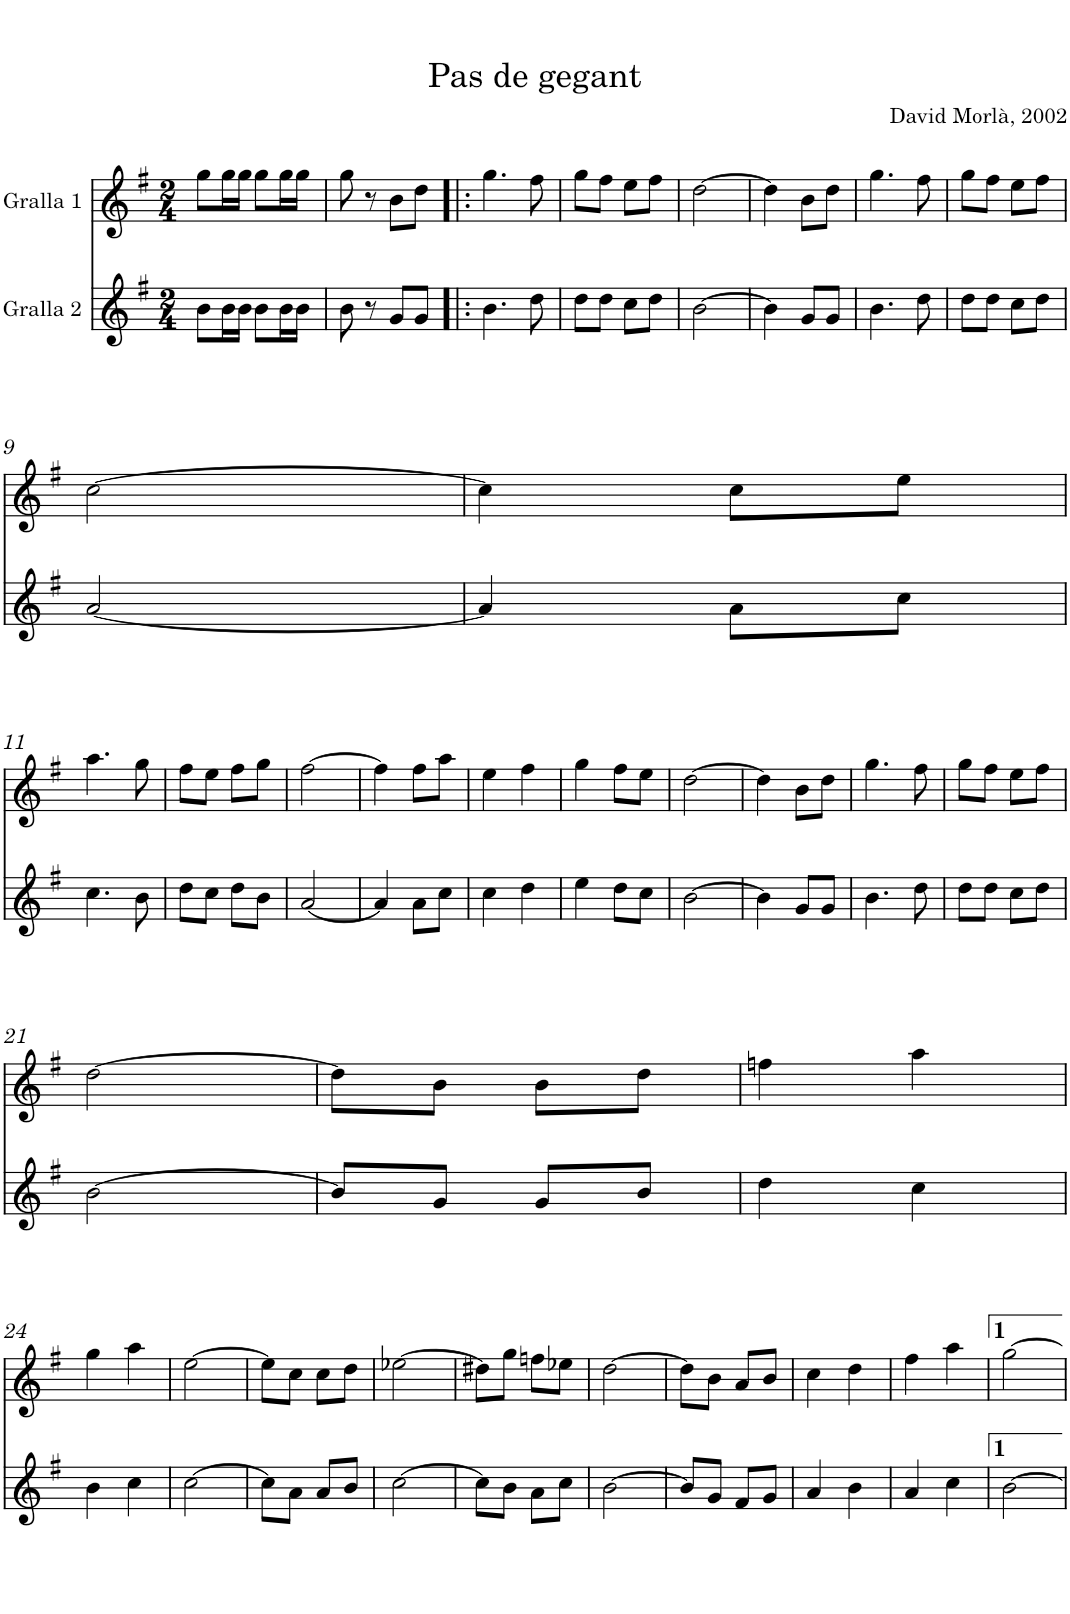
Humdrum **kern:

**kern	**kern
*part2	*part1
*staff2	*staff1
*I"Gralla 2	*I"Gralla 1
*clefG2	*clefG2
*k[f#]	*k[f#]
*M2/4	*M2/4
=1	=1
8b\L	8gg\L
16b\L	16gg\L
16b\JJ	16gg\JJ
8b\L	8gg\L
16b\L	16gg\L
16b\JJ	16gg\JJ
=2	=2
8b\	8gg\
8r	8r
8g/L	8b\L
8g/J	8dd\J
=3!|:	=3!|:
4.b\	4.gg\
8dd\	8ff#\
=4	=4
8dd\L	8gg\L
8dd\J	8ff#\J
8cc\L	8ee\L
8dd\J	8ff#\J
=5	=5
[2b\	[2dd\
=6	=6
4b\]	4dd\]
8g/L	8b\L
8g/J	8dd\J
=7	=7
4.b\	4.gg\
8dd\	8ff#\
=8	=8
8dd\L	8gg\L
8dd\J	8ff#\J
8cc\L	8ee\L
8dd\J	8ff#\J
!!LO:LB:g=z
=9	=9
[2a/	[2cc\
=10	=10
4a/]	4cc\]
8a\L	8cc\L
8cc\J	8ee\J
!!LO:LB:g=z
=11	=11
4.cc\	4.aa\
8b\	8gg\
=12	=12
8dd\L	8ff#\L
8cc\J	8ee\J
8dd\L	8ff#\L
8b\J	8gg\J
=13	=13
[2a/	[2ff#\
=14	=14
4a/]	4ff#\]
8a\L	8ff#\L
8cc\J	8aa\J
=15	=15
4cc\	4ee\
4dd\	4ff#\
=16	=16
4ee\	4gg\
8dd\L	8ff#\L
8cc\J	8ee\J
=17	=17
[2b\	[2dd\
=18	=18
4b\]	4dd\]
8g/L	8b\L
8g/J	8dd\J
=19	=19
4.b\	4.gg\
8dd\	8ff#\
=20	=20
8dd\L	8gg\L
8dd\J	8ff#\J
8cc\L	8ee\L
8dd\J	8ff#\J
!!LO:LB:g=z
=21	=21
[2b\	[2dd\
=22	=22
8b/L]	8dd\L]
8g/J	8b\J
8g/L	8b\L
8b/J	8dd\J
=23	=23
4dd\	4ffn\
4cc\	4aa\
!!LO:LB:g=z
=24	=24
4b\	4gg\
4cc\	4aa\
=25	=25
[2cc\	[2ee\
=26	=26
8cc\L]	8ee\L]
8a\J	8cc\J
8a/L	8cc\L
8b/J	8dd\J
=27	=27
[2cc\	[2ee-X\
=28	=28
8cc\L]	8dd#X\L]
8b\J	8gg\J
8a\L	8ffn\L
8cc\J	8ee-X\J
=29	=29
[2b\	[2dd\
=30	=30
8b/L]	8dd\L]
8g/J	8b\J
8f#/L	8a/L
8g/J	8b/J
=31	=31
4a/	4cc\
4b\	4dd\
=32	=32
4a/	4ff#\
4cc\	4aa\
=33	=33
[2b\	[2gg\
=	=
*-	*-
